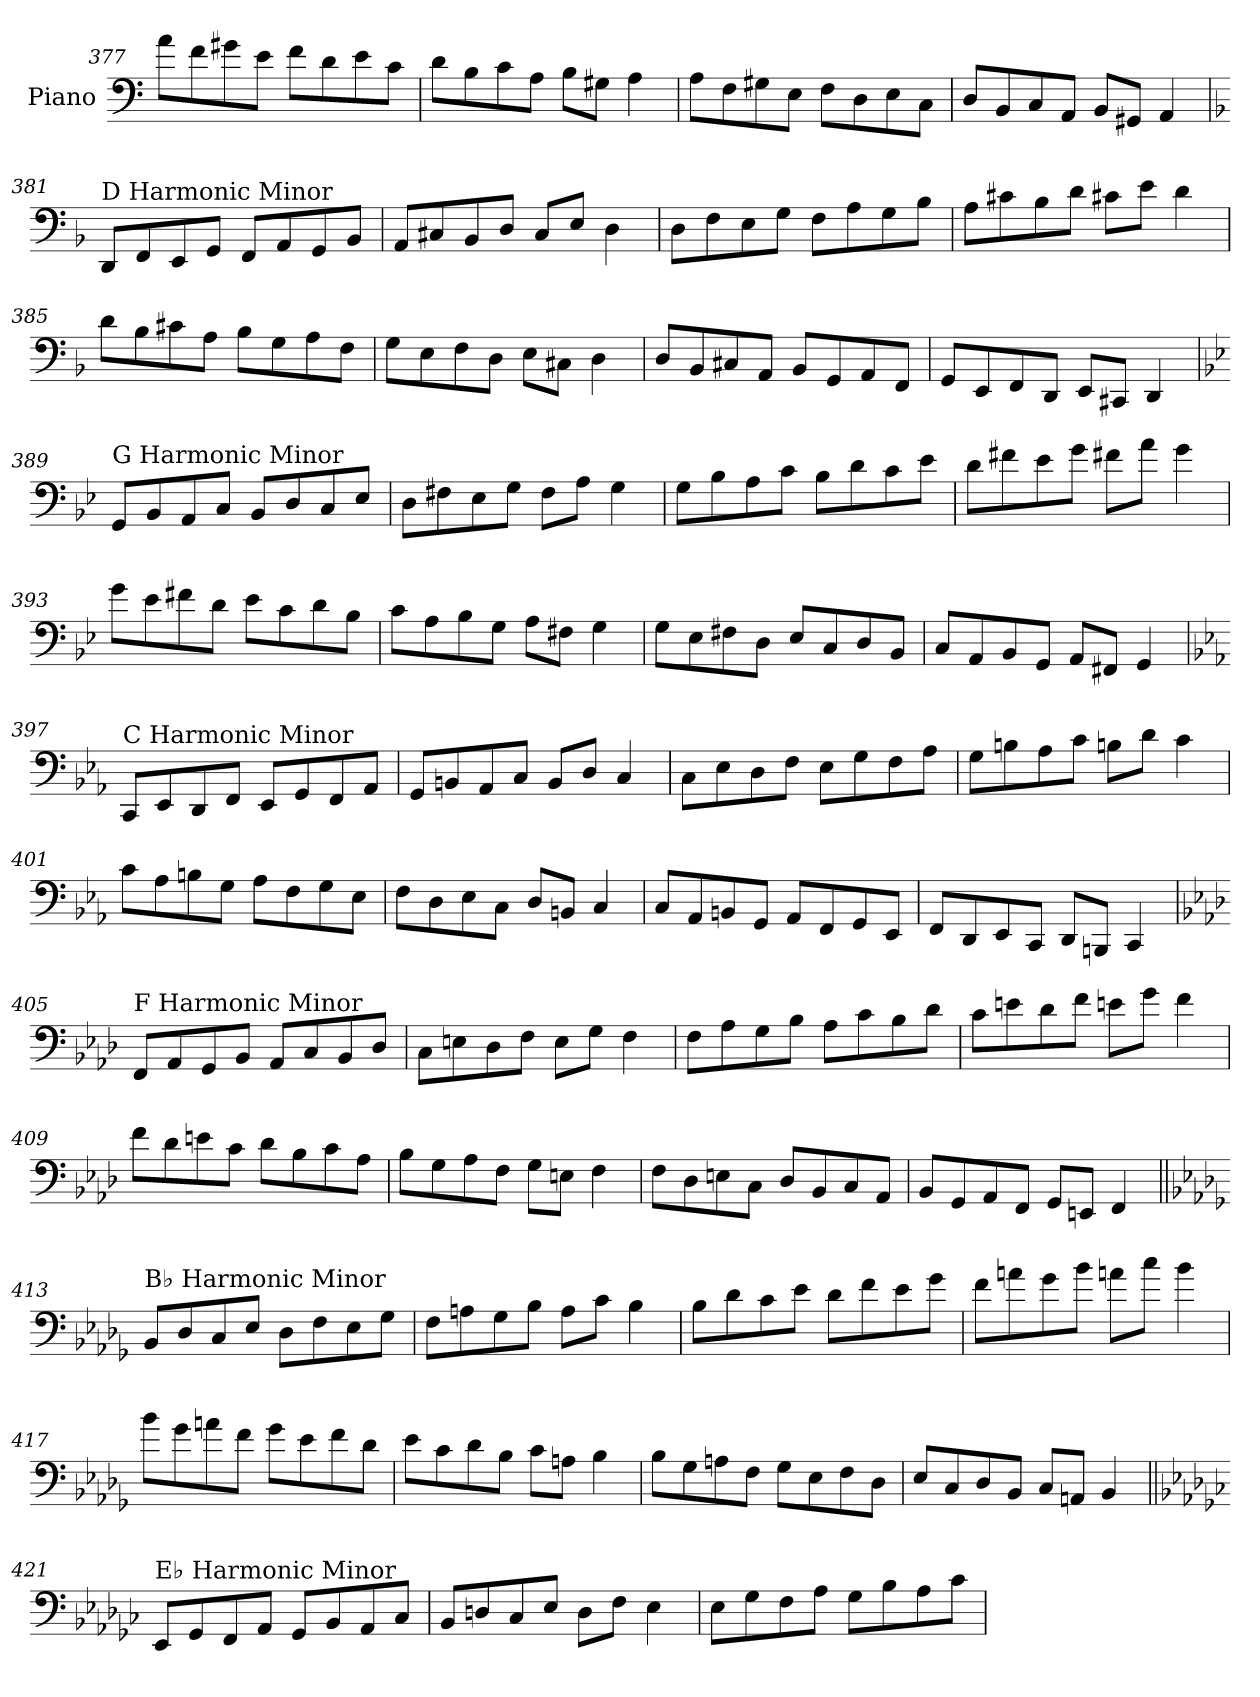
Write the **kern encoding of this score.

**kern
*part1
*staff1
*I"Piano
*I'Pno.
!!LO:LB:g=z
*clefF4
*k[]
=377
8a\L
8f\
8g#X\
8e\J
8f\L
8d\
8e\
8c\J
=378
8d\L
8B\
8c\
8A\J
8B\L
8G#X\J
4A\
=379
8A\L
8F\
8G#X\
8E\J
8F\L
8D\
8E\
8C\J
=380
8D/L
8BB/
8C/
8AA/J
8BB/L
8GG#X/J
4AA/
!!LO:LB:g=z
=381
*k[b-]
!LO:TX:a:t=D Harmonic Minor
8DD/L
8FF/
8EE/
8GG/J
8FF/L
8AA/
8GG/
8BB-/J
=382
8AA/L
8C#X/
8BB-/
8D/J
8C#/L
8E/J
4D\
=383
8D\L
8F\
8E\
8G\J
8F\L
8A\
8G\
8B-\J
=384
8A\L
8c#X\
8B-\
8d\J
8c#X\L
8e\J
4d\
!!LO:LB:g=z
=385
8d\L
8B-\
8c#X\
8A\J
8B-\L
8G\
8A\
8F\J
=386
8G\L
8E\
8F\
8D\J
8E\L
8C#X\J
4D\
=387
8D/L
8BB-/
8C#X/
8AA/J
8BB-/L
8GG/
8AA/
8FF/J
=388
8GG/L
8EE/
8FF/
8DD/J
8EE/L
8CC#X/J
4DD/
!!LO:LB:g=z
=389
*k[b-e-]
!LO:TX:a:t=G Harmonic Minor
8GG/L
8BB-/
8AA/
8C/J
8BB-/L
8D/
8C/
8E-/J
=390
8D\L
8F#X\
8E-\
8G\J
8F#\L
8A\J
4G\
=391
8G\L
8B-\
8A\
8c\J
8B-\L
8d\
8c\
8e-\J
=392
8d\L
8f#X\
8e-\
8g\J
8f#X\L
8a\J
4g\
!!LO:LB:g=z
=393
8g\L
8e-\
8f#X\
8d\J
8e-\L
8c\
8d\
8B-\J
=394
8c\L
8A\
8B-\
8G\J
8A\L
8F#X\J
4G\
=395
8G\L
8E-\
8F#X\
8D\J
8E-/L
8C/
8D/
8BB-/J
=396
8C/L
8AA/
8BB-/
8GG/J
8AA/L
8FF#X/J
4GG/
!!LO:LB:g=z
=397
*k[b-e-a-]
!LO:TX:a:t=C Harmonic Minor
8CC/L
8EE-/
8DD/
8FF/J
8EE-/L
8GG/
8FF/
8AA-/J
=398
8GG/L
8BBn/
8AA-/
8C/J
8BB/L
8D/J
4C/
=399
8C\L
8E-\
8D\
8F\J
8E-\L
8G\
8F\
8A-\J
=400
8G\L
8Bn\
8A-\
8c\J
8Bn\L
8d\J
4c\
!!LO:LB:g=z
=401
8c\L
8A-\
8Bn\
8G\J
8A-\L
8F\
8G\
8E-\J
=402
8F\L
8D\
8E-\
8C\J
8D/L
8BBn/J
4C/
=403
8C/L
8AA-/
8BBn/
8GG/J
8AA-/L
8FF/
8GG/
8EE-/J
=404
8FF/L
8DD/
8EE-/
8CC/J
8DD/L
8BBBn/J
4CC/
!!LO:PB:g=z
=405
*k[b-e-a-d-]
!LO:TX:a:t=F Harmonic Minor
8FF/L
8AA-/
8GG/
8BB-/J
8AA-/L
8C/
8BB-/
8D-/J
=406
8C\L
8En\
8D-\
8F\J
8E\L
8G\J
4F\
=407
8F\L
8A-\
8G\
8B-\J
8A-\L
8c\
8B-\
8d-\J
=408
8c\L
8en\
8d-\
8f\J
8en\L
8g\J
4f\
!!LO:LB:g=z
=409
8f\L
8d-\
8en\
8c\J
8d-\L
8B-\
8c\
8A-\J
=410
8B-\L
8G\
8A-\
8F\J
8G\L
8En\J
4F\
=411
8F\L
8D-\
8En\
8C\J
8D-/L
8BB-/
8C/
8AA-/J
=412
8BB-/L
8GG/
8AA-/
8FF/J
8GG/L
8EEn/J
4FF/
!!LO:LB:g=z
=413||
*k[b-e-a-d-g-]
!LO:TX:a:t=B♭ Harmonic Minor
8BB-/L
8D-/
8C/
8E-/J
8D-\L
8F\
8E-\
8G-\J
=414
8F\L
8An\
8G-\
8B-\J
8A\L
8c\J
4B-\
=415
8B-\L
8d-\
8c\
8e-\J
8d-\L
8f\
8e-\
8g-\J
=416
8f\L
8an\
8g-\
8b-\J
8an\L
8cc\J
4b-\
!!LO:LB:g=z
=417
8b-\L
8g-\
8an\
8f\J
8g-\L
8e-\
8f\
8d-\J
=418
8e-\L
8c\
8d-\
8B-\J
8c\L
8An\J
4B-\
=419
8B-\L
8G-\
8An\
8F\J
8G-\L
8E-\
8F\
8D-\J
=420
8E-/L
8C/
8D-/
8BB-/J
8C/L
8AAn/J
4BB-/
!!LO:LB:g=z
=421||
*k[b-e-a-d-g-c-]
!LO:TX:a:t=E♭ Harmonic Minor
8EE-/L
8GG-/
8FF/
8AA-/J
8GG-/L
8BB-/
8AA-/
8C-/J
=422
8BB-/L
8Dn/
8C-/
8E-/J
8D\L
8F\J
4E-\
=423
8E-\L
8G-\
8F\
8A-\J
8G-\L
8B-\
8A-\
8c-\J
=
*-
